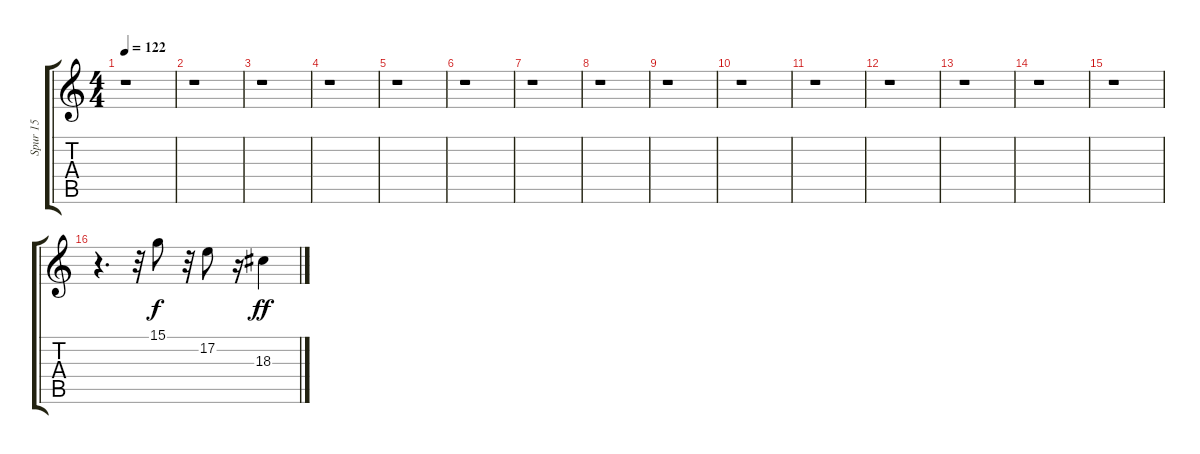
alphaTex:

\track ("Spur 15" "Spur 15") {instrument voiceoohs}
\staff {score tabs}
\tuning (E4 B3 G3 D3 A2 E2) {hide}
\ts (4 4)
\tempo 122
\clef g2
\ks c
r.1{dy p} |
r.1 |
r.1 |
r.1 |
r.1 |
r.1 |
r.1 |
r.1 |
r.1 |
r.1 |
r.1 |
r.1 |
r.1 |
r.1 |
r.1 |
r.4{d} r.32 15.1.8{dy f} r.32 17.2.8 r.16 18.3.4{dy ff}
